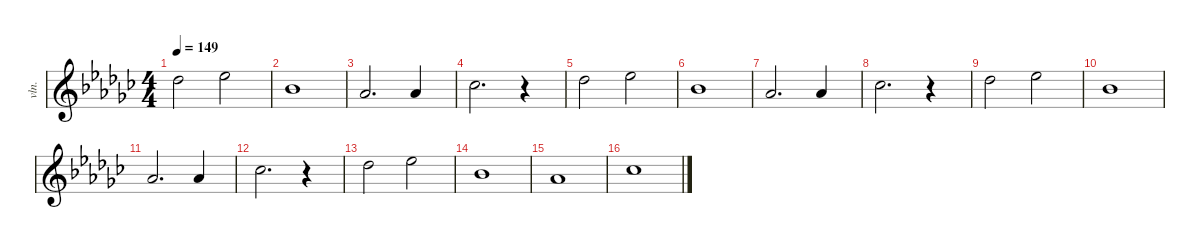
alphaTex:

\defaultSystemsLayout 4
\hideDynamics
\bracketExtendMode nobrackets
\otherSystemsTrackNameOrientation horizontal
\track ("Keyboards 1-show" "vln.") {defaultSystemsLayout 4 instrument stringensemble1}
\staff {score}
\tuning (Eb4 Bb3 Gb3 Db3 Ab2 Eb2)
\ts (4 4)
\tempo 149
\clef g2
\ks gb
10.1{acc b}.2{dy fff beam Down} 12.1{acc b}.2{beam Down} |
12.2{acc b}.1{beam Down} |
5.1{acc b}.2{d beam Up} 5.1{acc b}.4{beam Up} |
8.1{acc b}.2{d beam Down} r.4{beam Down} |
10.1{acc b}.2{beam Down} 12.1{acc b}.2{beam Down} |
12.2{acc b}.1{beam Down} |
5.1{acc b}.2{d beam Up} 5.1{acc b}.4{beam Up} |
8.1{acc b}.2{d beam Down} r.4{beam Down} |
10.1{acc b}.2{beam Down} 12.1{acc b}.2{beam Down} |
12.2{acc b}.1{beam Down} |
5.1{acc b}.2{d beam Up} 5.1{acc b}.4{beam Up} |
8.1{acc b}.2{d beam Down} r.4{beam Down} |
10.1{acc b}.2{beam Down} 12.1{acc b}.2{beam Down} |
12.2{acc b}.1{beam Down} |
5.1{acc b}.1{beam Up} |
8.1{acc b}.1{beam Down}
